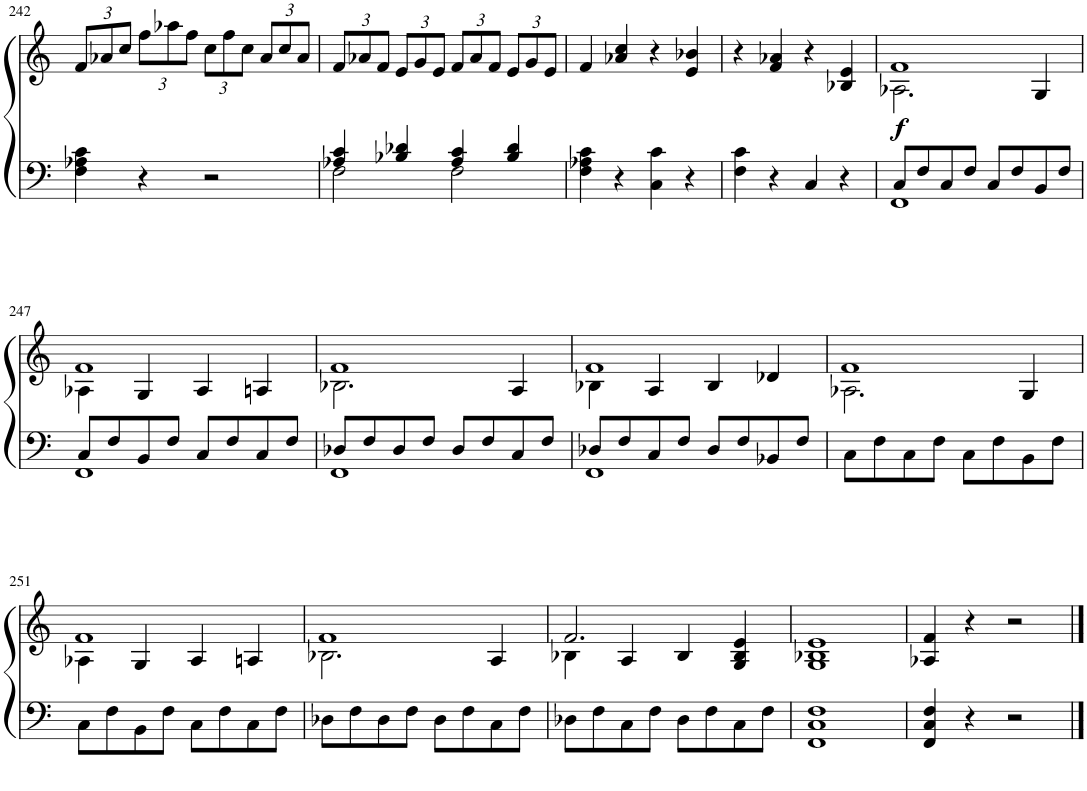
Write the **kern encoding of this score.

**kern	**kern	**dynam
*part1	*part1	*part1
*staff2	*staff1	*staff1/2
*I"Piano	*	*
*I'Pno.	*	*
!!LO:PB:g=z
*clefF4	*clefG2	*
*k[]	*k[]	*
*M4/4	*M4/4	*
*met(c)	*met(c)	*
*	*Xbrackettup	*
=242	=242	=242
4F\ 4A-X\ 4c\	12f/L	.
.	12a-X/	.
.	12cc/J	.
4r	12ff\L	.
.	12aa-X\	.
.	12ff\J	.
2r	12cc\L	.
.	12ff\	.
.	12cc\J	.
.	12a-/L	.
.	12cc/	.
.	12a-/J	.
=243	=243	=243
*^	*	*
4A-X/ 4c/	2F\	12f/L	.
.	.	12a-X/	.
.	.	12f/J	.
4B-X/ 4d-X/	.	12e/L	.
.	.	12g/	.
.	.	12e/J	.
4A-/ 4c/	2F\	12f/L	.
.	.	12a-/	.
.	.	12f/J	.
4B-/ 4d-/	.	12e/L	.
.	.	12g/	.
.	.	12e/J	.
*v	*v	*	*
=244	=244	=244
4F\ 4A-X\ 4c\	4f/	.
4r	4a-X/ 4cc/	.
4C\ 4c\	4r	.
4r	4e/ 4b-X/	.
=245	=245	=245
4F\ 4c\	4r	.
4r	4f/ 4a-X/	.
4C/	4r	.
4r	4B-X/ 4e/	.
=246	=246	=246
*^	*^	*
!	!	!	!	!LO:DY:b
8C/L	1FF	1f	2.A-X\	f
8F/	.	.	.	.
8C/	.	.	.	.
8F/J	.	.	.	.
8C/L	.	.	.	.
8F/	.	.	.	.
8BB/	.	.	4G/	.
8F/J	.	.	.	.
!!LO:LB:g=z	!!
=247	=247	=247	=247	=247
8C/L	1FF	1f	4A-X\	.
8F/	.	.	.	.
8BB/	.	.	4G/	.
8F/J	.	.	.	.
8C/L	.	.	4A-/	.
8F/	.	.	.	.
8C/	.	.	4An/	.
8F/J	.	.	.	.
=248	=248	=248	=248	=248
8D-X/L	1FF	1f	2.B-X\	.
8F/	.	.	.	.
8D-/	.	.	.	.
8F/J	.	.	.	.
8D-/L	.	.	.	.
8F/	.	.	.	.
8C/	.	.	4A/	.
8F/J	.	.	.	.
=249	=249	=249	=249	=249
8D-X/L	1FF	1f	4B-X\	.
8F/	.	.	.	.
8C/	.	.	4A/	.
8F/J	.	.	.	.
8D-/L	.	.	4B-/	.
8F/	.	.	.	.
8BB-X/	.	.	4d-X/	.
8F/J	.	.	.	.
*v	*v	*	*	*
=250	=250	=250	=250
8C\L	1f	2.A-X\	.
8F\	.	.	.
8C\	.	.	.
8F\J	.	.	.
8C\L	.	.	.
8F\	.	.	.
8BB\	.	4G/	.
8F\J	.	.	.
!!LO:LB:g=z	!!
=251	=251	=251	=251
8C\L	1f	4A-X\	.
8F\	.	.	.
8BB\	.	4G/	.
8F\J	.	.	.
8C\L	.	4A-/	.
8F\	.	.	.
8C\	.	4An/	.
8F\J	.	.	.
=252	=252	=252	=252
8D-X\L	1f	2.B-X\	.
8F\	.	.	.
8D-\	.	.	.
8F\J	.	.	.
8D-\L	.	.	.
8F\	.	.	.
8C\	.	4A/	.
8F\J	.	.	.
=253	=253	=253	=253
8D-X\L	2.f/	4B-X\	.
8F\	.	.	.
8C\	.	4A/	.
8F\J	.	.	.
8D-\L	.	4B-/	.
8F\	.	.	.
8C\	4G/ 4B-/ 4e/	4ryy	.
8F\J	.	.	.
*	*v	*v	*
=254	=254	=254
1FF 1C 1F	1G 1B-X 1e	.
=255	=255	=255
4FF/ 4C/ 4F/	4A-X/ 4f/	.
4r	4r	.
2r	2r	.
==	==	==
*-	*-	*-
